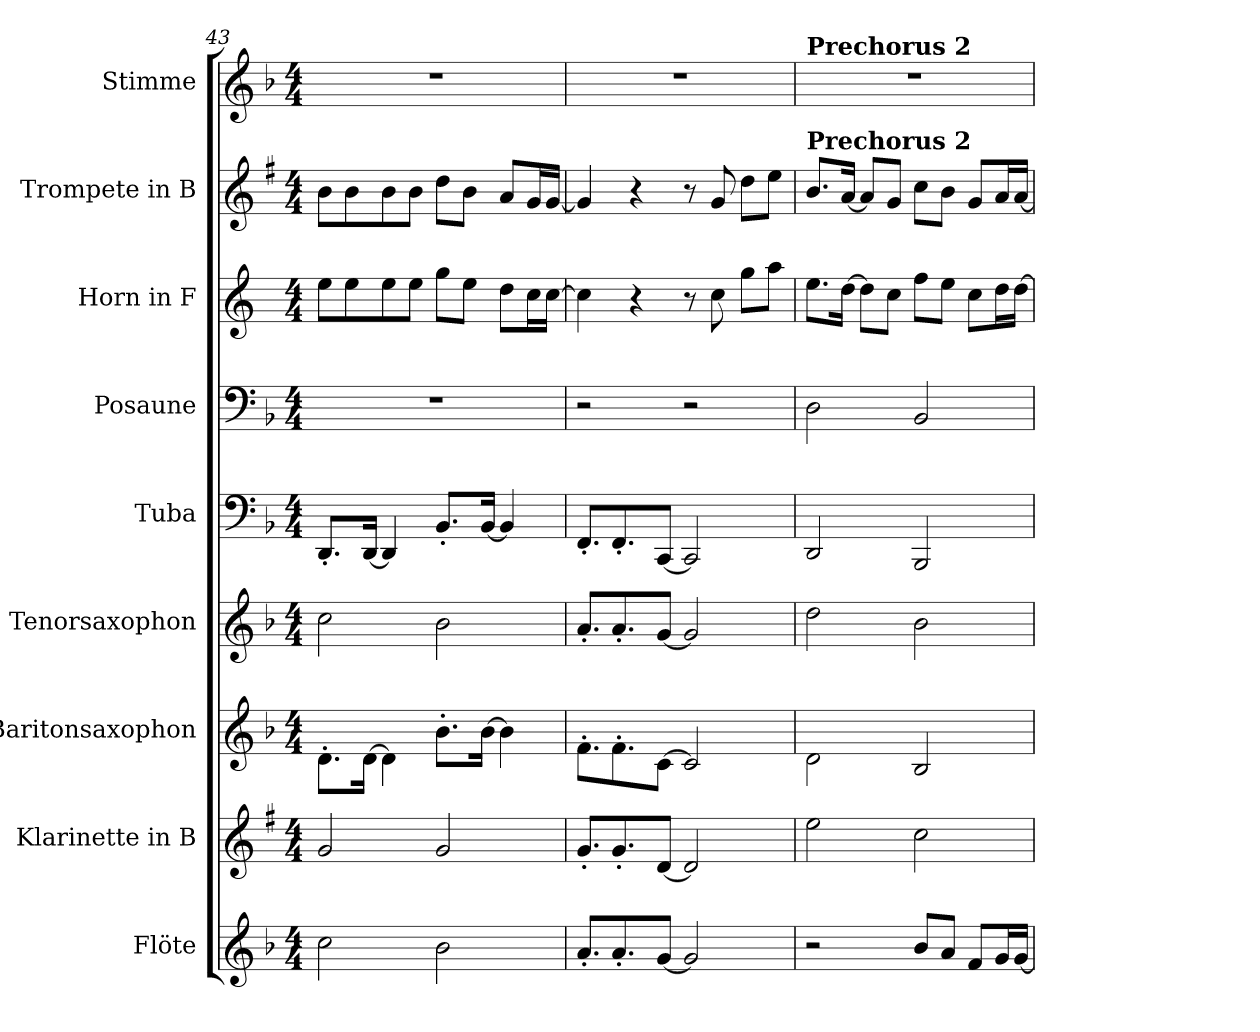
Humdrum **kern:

**kern	**kern	**kern	**kern	**kern	**kern	**kern	**kern	**kern
*part9	*part8	*part7	*part6	*part5	*part4	*part3	*part2	*part1
*staff9	*staff8	*staff7	*staff6	*staff5	*staff4	*staff3	*staff2	*staff1
*I"Flöte	*I"Klarinette in B	*I"Baritonsaxophon	*I"Tenorsaxophon	*I"Tuba	*I"Posaune	*I"Horn in F	*I"Trompete in B	*I"Stimme
*I'Fl.	*I'Kl.	*I'Bar. Sax.	*I'Ten. Sax.	*I'Tuba	*I'Pos.	*I'Hn.	*I'Trp.	*
*clefG2	*clefG2	*clefG2	*clefG2	*clefF4	*clefF4	*clefG2	*clefG2	*clefG2
*	*ITrd1c2	*ITrd12c21	*ITrd8c14	*	*	*ITrd4c7	*ITrd1c2	*
*k[b-]	*k[b-]	*k[b-]	*k[b-]	*k[b-]	*k[b-]	*k[b-]	*k[b-]	*k[b-]
*d:	*d:	*d:	*d:	*d:	*d:	*d:	*d:	*d:
*M4/4	*M4/4	*M4/4	*M4/4	*M4/4	*M4/4	*M4/4	*M4/4	*M4/4
=43	=43	=43	=43	=43	=43	=43	=43	=43
2cci\	2fi/	8.D'i\L	2ci\	8.DD'i/L	1r	8ai\L	8ai\L	1r
.	.	.	.	.	.	8ai\	8ai\	.
.	.	[>16Di\Jk	.	[<16DDi/Jk	.	.	.	.
.	.	4Di\]	.	4DDi/]	.	8ai\	8ai\	.
.	.	.	.	.	.	8ai\J	8ai\J	.
2b-i\	2fi/	8.B-'i\L	2B-i\	8.BB-'i/L	.	8cci\L	8cci\L	.
.	.	.	.	.	.	8ai\J	8ai\J	.
.	.	[>16B-i\Jk	.	[<16BB-i/Jk	.	.	.	.
.	.	4B-i\]	.	4BB-i/]	.	8gi\L	8gi/L	.
.	.	.	.	.	.	16fi\L	16fi/L	.
.	.	.	.	.	.	[>16fi\JJ	[<16fi/JJ	.
=44	=44	=44	=44	=44	=44	=44	=44	=44
8.a'i/L	8.f'i/L	8.F'i\L	8.A'i/L	8.FF'i/L	2r	4fi\]	4fi/]	1r
8.a'i/	8.f'i/	8.F'i\	8.A'i/	8.FF'i/	.	.	.	.
.	.	.	.	.	.	4r	4r	.
[<8gi/J	[<8ci/J	[>8Ci\J	[<8Gi/J	[<8CCi/J	.	.	.	.
2gi/]	2ci/]	2Ci/]	2Gi/]	2CCi/]	2r	8r	8r	.
.	.	.	.	.	.	8fi\	8fi/	.
.	.	.	.	.	.	8cci\L	8cci\L	.
.	.	.	.	.	.	8ddi\J	8ddi\J	.
!!LO:LB:g=z
=45	=45	=45	=45	=45	=45	=45	=45	=45
!	!	!	!	!	!	!	!	!LO:TX:a:B:t=Prechorus 2
!	!	!	!	!	!	!	!LO:TX:a:B:t=Prechorus 2	!
2r	2ddi\	2Di\	2di\	2DDi/	2Di\	8.ai\L	8.ai/L	1r
.	.	.	.	.	.	[>16gi\Jk	[<16gi/Jk	.
.	.	.	.	.	.	8gi\L]	8gi/L]	.
.	.	.	.	.	.	8fi\J	8fi/J	.
8b-i/L	2b-i\	2BB-i/	2B-i\	2BBB-i/	2BB-i/	8b-i\L	8b-i\L	.
8ai/J	.	.	.	.	.	8ai\J	8ai\J	.
8fi/L	.	.	.	.	.	8fi\L	8fi/L	.
16gi/L	.	.	.	.	.	16gi\L	16gi/L	.
[<16gi/JJ	.	.	.	.	.	[>16gi\JJ	[<16gi/JJ	.
=	=	=	=	=	=	=	=	=
*-	*-	*-	*-	*-	*-	*-	*-	*-
